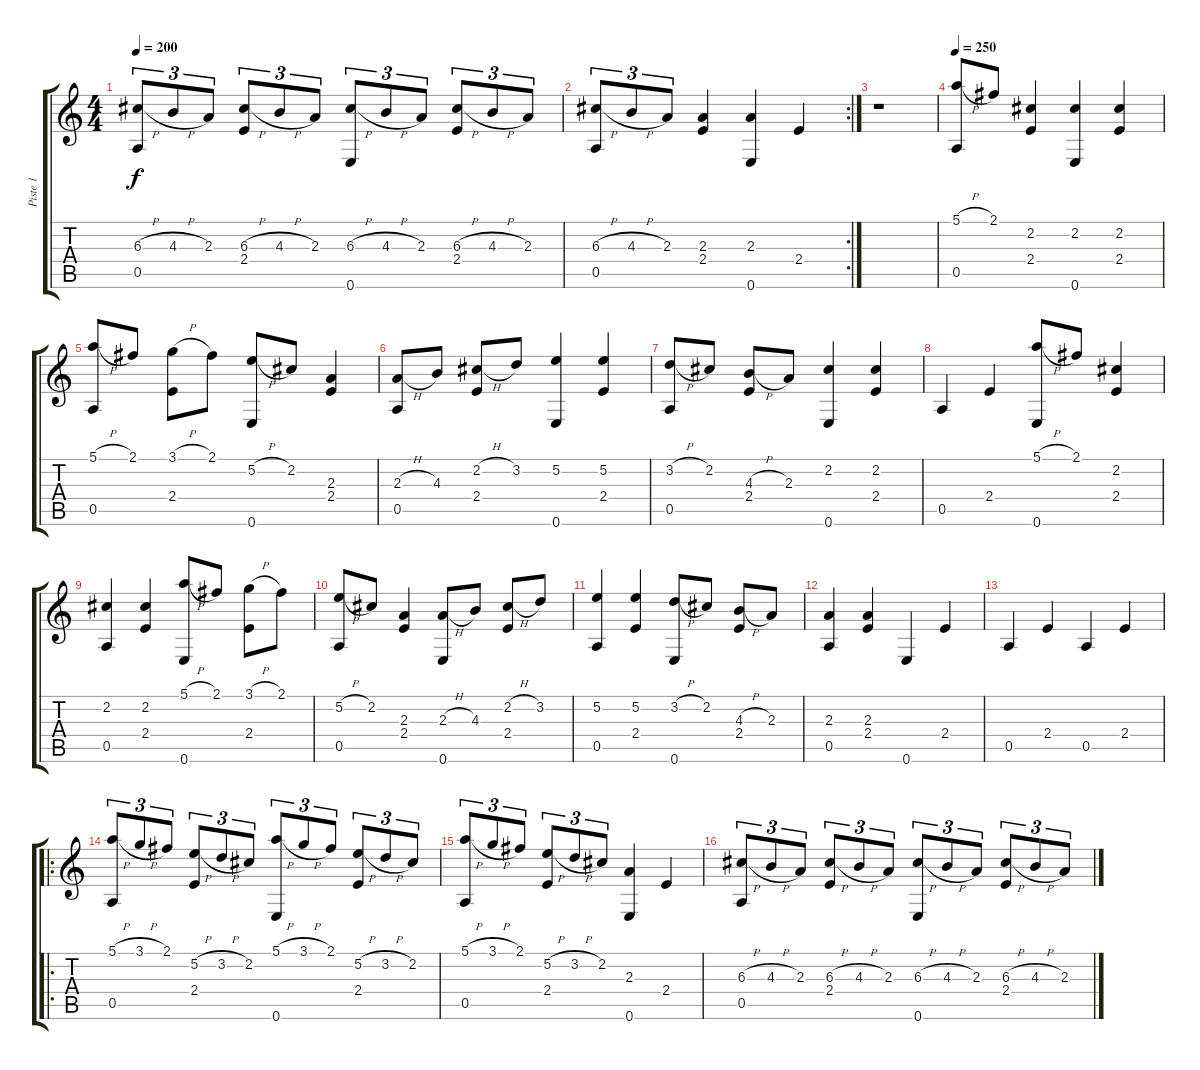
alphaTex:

\track ("Piste 1" "Piste 1") {instrument acousticguitarnylon}
\staff {score tabs}
\tuning (E4 B3 G3 D3 A2 E2) {hide}
\ts (4 4)
\tempo 200
\clef g2
\ks c
(6.3{h} 0.5).8{tu (3 2) dy f} 4.3{h}.8{tu (3 2)} 2.3.8{tu (3 2)} (6.3{h} 2.4).8{tu (3 2)} 4.3{h}.8{tu (3 2)} 2.3.8{tu (3 2)} (6.3{h} 0.6).8{tu (3 2)} 4.3{h}.8{tu (3 2)} 2.3.8{tu (3 2)} (6.3{h} 2.4).8{tu (3 2)} 4.3{h}.8{tu (3 2)} 2.3.8{tu (3 2)} |
\rc 2
(6.3{h} 0.5).8{tu (3 2)} 4.3{h}.8{tu (3 2)} 2.3.8{tu (3 2)} (2.3 2.4).4 (2.3 0.6).4 2.4.4 |
r.1 |
\tempo 250
(5.1{h} 0.5).8 2.1.8 (2.2 2.4).4 (2.2 0.6).4 (2.2 2.4).4 |
(5.1{h} 0.5).8 2.1.8 (3.1{h} 2.4).8 2.1.8 (5.2{h} 0.6).8 2.2.8 (2.3 2.4).4 |
(2.3{h} 0.5).8 4.3.8 (2.2{h} 2.4).8 3.2.8 (5.2 0.6).4 (5.2 2.4).4 |
(3.2{h} 0.5).8 2.2.8 (4.3{h} 2.4).8 2.3.8 (2.2 0.6).4 (2.2 2.4).4 |
0.5.4 2.4.4 (5.1{h} 0.6).8 2.1.8 (2.2 2.4).4 |
(2.2 0.5).4 (2.2 2.4).4 (5.1{h} 0.6).8 2.1.8 (3.1{h} 2.4).8 2.1.8 |
(5.2{h} 0.5).8 2.2.8 (2.3 2.4).4 (2.3{h} 0.6).8 4.3.8 (2.2{h} 2.4).8 3.2.8 |
(5.2 0.5).4 (5.2 2.4).4 (3.2{h} 0.6).8 2.2.8 (4.3{h} 2.4).8 2.3.8 |
(2.3 0.5).4 (2.3 2.4).4 0.6.4 2.4.4 |
0.5.4 2.4.4 0.5.4 2.4.4 |
\ro
(5.1{h} 0.5).8{tu (3 2)} 3.1{h}.8{tu (3 2)} 2.1.8{tu (3 2)} (5.2{h} 2.4).8{tu (3 2)} 3.2{h}.8{tu (3 2)} 2.2.8{tu (3 2)} (5.1{h} 0.6).8{tu (3 2)} 3.1{h}.8{tu (3 2)} 2.1.8{tu (3 2)} (5.2{h} 2.4).8{tu (3 2)} 3.2{h}.8{tu (3 2)} 2.2.8{tu (3 2)} |
(5.1{h} 0.5).8{tu (3 2)} 3.1{h}.8{tu (3 2)} 2.1.8{tu (3 2)} (5.2{h} 2.4).8{tu (3 2)} 3.2{h}.8{tu (3 2)} 2.2.8{tu (3 2)} (2.3 0.6).4 2.4.4 |
(6.3{h} 0.5).8{tu (3 2)} 4.3{h}.8{tu (3 2)} 2.3.8{tu (3 2)} (6.3{h} 2.4).8{tu (3 2)} 4.3{h}.8{tu (3 2)} 2.3.8{tu (3 2)} (6.3{h} 0.6).8{tu (3 2)} 4.3{h}.8{tu (3 2)} 2.3.8{tu (3 2)} (6.3{h} 2.4).8{tu (3 2)} 4.3{h}.8{tu (3 2)} 2.3.8{tu (3 2)}
